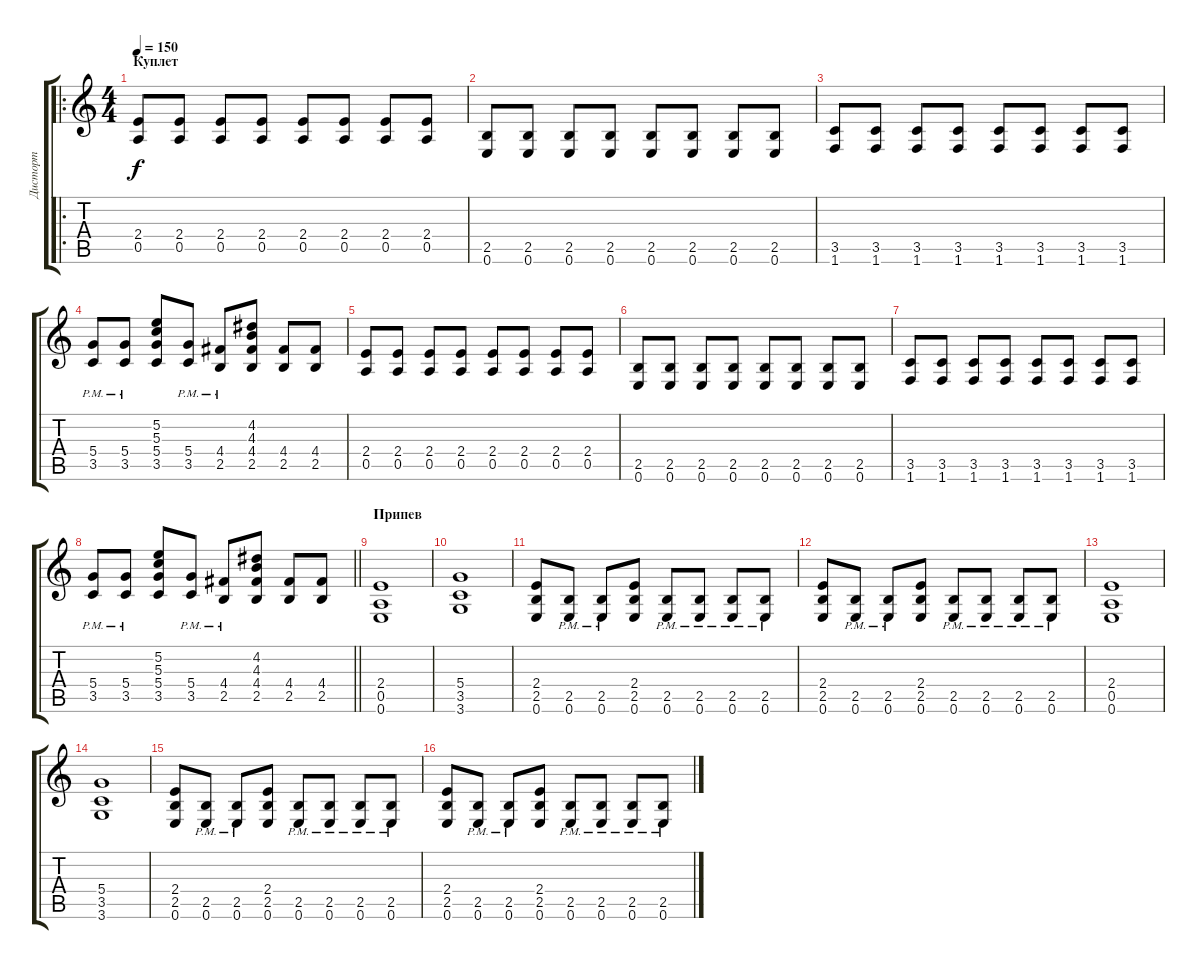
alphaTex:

\track ("Дисторт" "Дисторт") {instrument distortionguitar}
\staff {score tabs}
\tuning (E4 B3 G3 D3 A2 E2) {hide}
\ro
\ts (4 4)
\section ("" "Куплет")
\tempo 150
\clef g2
\ks c
(2.4 0.5).8{dy f} (2.4 0.5).8 (2.4 0.5).8 (2.4 0.5).8 (2.4 0.5).8 (2.4 0.5).8 (2.4 0.5).8 (2.4 0.5).8 |
(2.5 0.6).8 (2.5 0.6).8 (2.5 0.6).8 (2.5 0.6).8 (2.5 0.6).8 (2.5 0.6).8 (2.5 0.6).8 (2.5 0.6).8 |
(3.5 1.6).8 (3.5 1.6).8 (3.5 1.6).8 (3.5 1.6).8 (3.5 1.6).8 (3.5 1.6).8 (3.5 1.6).8 (3.5 1.6).8 |
(5.4{pm} 3.5{pm}).8 (5.4{pm} 3.5{pm}).8 (5.2 5.3 5.4 3.5).8 (5.4{pm} 3.5{pm}).8 (4.4{pm} 2.5{pm}).8 (4.2 4.3 4.4 2.5).8 (4.4 2.5).8 (4.4 2.5).8 |
(2.4 0.5).8 (2.4 0.5).8 (2.4 0.5).8 (2.4 0.5).8 (2.4 0.5).8 (2.4 0.5).8 (2.4 0.5).8 (2.4 0.5).8 |
(2.5 0.6).8 (2.5 0.6).8 (2.5 0.6).8 (2.5 0.6).8 (2.5 0.6).8 (2.5 0.6).8 (2.5 0.6).8 (2.5 0.6).8 |
(3.5 1.6).8 (3.5 1.6).8 (3.5 1.6).8 (3.5 1.6).8 (3.5 1.6).8 (3.5 1.6).8 (3.5 1.6).8 (3.5 1.6).8 |
\barLineRight lightlight
(5.4{pm} 3.5{pm}).8 (5.4{pm} 3.5{pm}).8 (5.2 5.3 5.4 3.5).8 (5.4{pm} 3.5{pm}).8 (4.4{pm} 2.5{pm}).8 (4.2 4.3 4.4 2.5).8 (4.4 2.5).8 (4.4 2.5).8 |
\section ("" "Припев")
(2.4 0.5 0.6).1 |
(5.4 3.5 3.6).1 |
(2.4 2.5 0.6).8 (2.5{pm} 0.6{pm}).8 (2.5{pm} 0.6{pm}).8 (2.4 2.5 0.6).8 (2.5{pm} 0.6{pm}).8 (2.5{pm} 0.6{pm}).8 (2.5{pm} 0.6{pm}).8 (2.5{pm} 0.6{pm}).8 |
(2.4 2.5 0.6).8 (2.5{pm} 0.6{pm}).8 (2.5{pm} 0.6{pm}).8 (2.4 2.5 0.6).8 (2.5{pm} 0.6{pm}).8 (2.5{pm} 0.6{pm}).8 (2.5{pm} 0.6{pm}).8 (2.5{pm} 0.6{pm}).8 |
(2.4 0.5 0.6).1 |
(5.4 3.5 3.6).1 |
(2.4 2.5 0.6).8 (2.5{pm} 0.6{pm}).8 (2.5{pm} 0.6{pm}).8 (2.4 2.5 0.6).8 (2.5{pm} 0.6{pm}).8 (2.5{pm} 0.6{pm}).8 (2.5{pm} 0.6{pm}).8 (2.5{pm} 0.6{pm}).8 |
(2.4 2.5 0.6).8 (2.5{pm} 0.6{pm}).8 (2.5{pm} 0.6{pm}).8 (2.4 2.5 0.6).8 (2.5{pm} 0.6{pm}).8 (2.5{pm} 0.6{pm}).8 (2.5{pm} 0.6{pm}).8 (2.5{pm} 0.6{pm}).8
